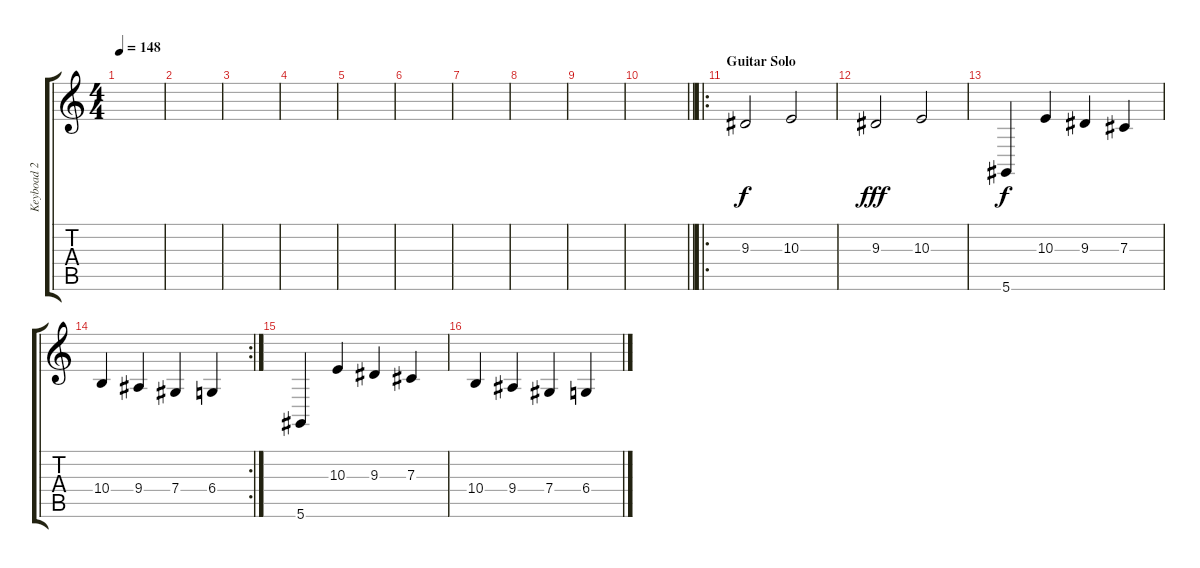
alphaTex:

\track ("Keyboad 2" "Keyboad 2") {instrument stringensemble1}
\staff {score tabs}
\tuning (Eb4 Bb3 Gb3 Db3 Ab2 Eb2) {hide}
\ts (4 4)
\tempo 148
\clef g2
\ks c
|
|
|
|
|
|
|
|
|
\barLineRight lightlight
|
\ro
\section ("" "Guitar Solo")
9.3.2 10.3.2 |
9.3.2{dy fff} 10.3.2 |
5.6.4{dy f} 10.3.4 9.3.4 7.3.4 |
\rc 2
10.4.4 9.4.4 7.4.4 6.4.4 |
5.6.4 10.3.4 9.3.4 7.3.4 |
10.4.4 9.4.4 7.4.4 6.4.4
